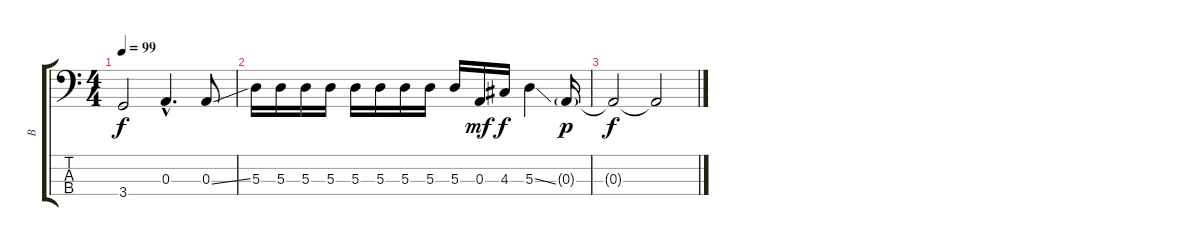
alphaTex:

\track ("B" "B") {instrument electricbasspick}
\staff {score tabs}
\tuning (G2 D2 A1 E1) {hide}
\ts (4 4)
\tempo 99
\clef f4
\ks c
3.4.2{dy f} 0.3{hac}.4{d} 0.3{ss}.8 |
5.3.16 5.3.16 5.3.16 5.3.16 5.3.16 5.3.16 5.3.16 5.3.16 5.3.16 0.3.16{dy mf} 4.3.16{dy f} 5.3{ss}.4 0.3{g}.16{dy p} |
0.3{t}.2{dy f} 0.3{t}.2
